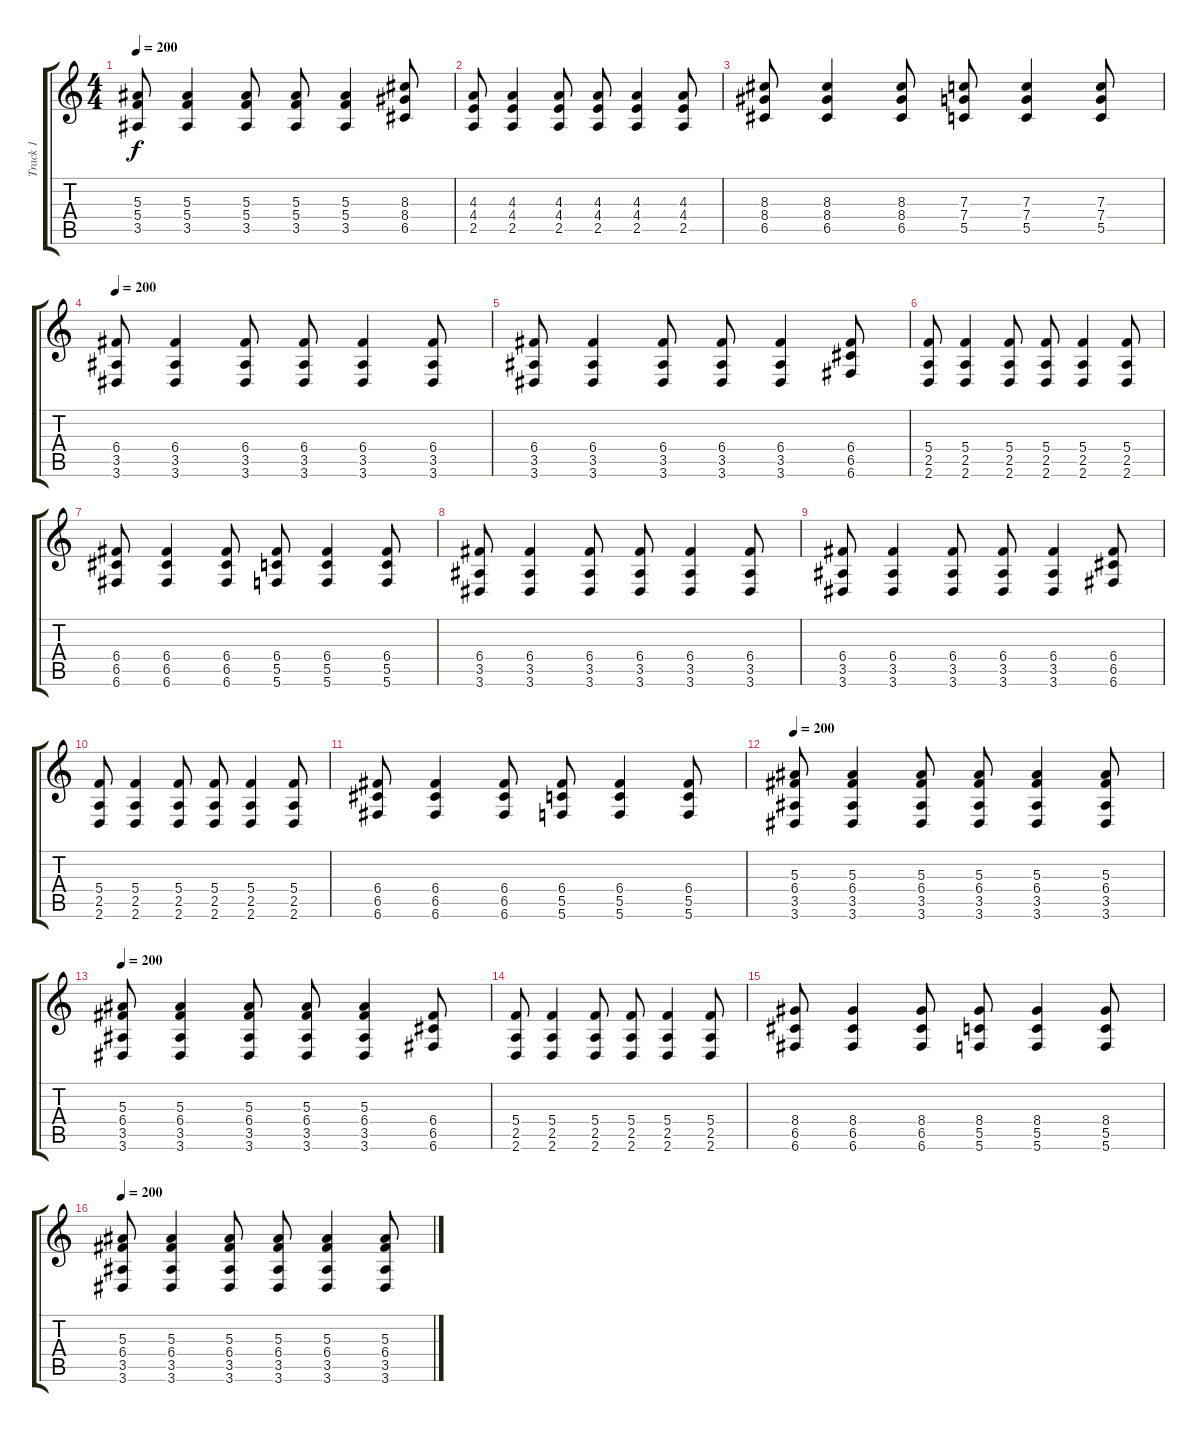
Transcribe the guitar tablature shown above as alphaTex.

\track ("Track 1" "Track 1") {instrument overdrivenguitar}
\staff {score tabs}
\tuning (D4 A3 F3 C3 G2 C2) {hide}
\ts (4 4)
\tempo 200
\clef g2
\ks c
(5.3 5.4 3.5).8{dy f} (5.3 5.4 3.5).4 (5.3 5.4 3.5).8 (5.3 5.4 3.5).8 (5.3 5.4 3.5).4 (8.3 8.4 6.5).8 |
(4.3 4.4 2.5).8 (4.3 4.4 2.5).4 (4.3 4.4 2.5).8 (4.3 4.4 2.5).8 (4.3 4.4 2.5).4 (4.3 4.4 2.5).8 |
(8.3 8.4 6.5).8 (8.3 8.4 6.5).4 (8.3 8.4 6.5).8 (7.3 7.4 5.5).8 (7.3 7.4 5.5).4 (7.3 7.4 5.5).8 |
\tempo 200
(6.4 3.5 3.6).8 (6.4 3.5 3.6).4 (6.4 3.5 3.6).8 (6.4 3.5 3.6).8 (6.4 3.5 3.6).4 (6.4 3.5 3.6).8 |
(6.4 3.5 3.6).8 (6.4 3.5 3.6).4 (6.4 3.5 3.6).8 (6.4 3.5 3.6).8 (6.4 3.5 3.6).4 (6.4 6.5 6.6).8 |
(5.4 2.5 2.6).8 (5.4 2.5 2.6).4 (5.4 2.5 2.6).8 (5.4 2.5 2.6).8 (5.4 2.5 2.6).4 (5.4 2.5 2.6).8 |
(6.4 6.5 6.6).8 (6.4 6.5 6.6).4 (6.4 6.5 6.6).8 (6.4 5.5 5.6).8 (6.4 5.5 5.6).4 (6.4 5.5 5.6).8 |
(6.4 3.5 3.6).8 (6.4 3.5 3.6).4 (6.4 3.5 3.6).8 (6.4 3.5 3.6).8 (6.4 3.5 3.6).4 (6.4 3.5 3.6).8 |
(6.4 3.5 3.6).8 (6.4 3.5 3.6).4 (6.4 3.5 3.6).8 (6.4 3.5 3.6).8 (6.4 3.5 3.6).4 (6.4 6.5 6.6).8 |
(5.4 2.5 2.6).8 (5.4 2.5 2.6).4 (5.4 2.5 2.6).8 (5.4 2.5 2.6).8 (5.4 2.5 2.6).4 (5.4 2.5 2.6).8 |
(6.4 6.5 6.6).8 (6.4 6.5 6.6).4 (6.4 6.5 6.6).8 (6.4 5.5 5.6).8 (6.4 5.5 5.6).4 (6.4 5.5 5.6).8 |
\tempo 200
(5.3 6.4 3.5 3.6).8 (5.3 6.4 3.5 3.6).4 (5.3 6.4 3.5 3.6).8 (5.3 6.4 3.5 3.6).8 (5.3 6.4 3.5 3.6).4 (5.3 6.4 3.5 3.6).8 |
\tempo 200
(5.3 6.4 3.5 3.6).8 (5.3 6.4 3.5 3.6).4 (5.3 6.4 3.5 3.6).8 (5.3 6.4 3.5 3.6).8 (5.3 6.4 3.5 3.6).4 (6.4 6.5 6.6).8 |
(5.4 2.5 2.6).8 (5.4 2.5 2.6).4 (5.4 2.5 2.6).8 (5.4 2.5 2.6).8 (5.4 2.5 2.6).4 (5.4 2.5 2.6).8 |
(8.4 6.5 6.6).8 (8.4 6.5 6.6).4 (8.4 6.5 6.6).8 (8.4 5.5 5.6).8 (8.4 5.5 5.6).4 (8.4 5.5 5.6).8 |
\tempo 200
(5.3 6.4 3.5 3.6).8 (5.3 6.4 3.5 3.6).4 (5.3 6.4 3.5 3.6).8 (5.3 6.4 3.5 3.6).8 (5.3 6.4 3.5 3.6).4 (5.3 6.4 3.5 3.6).8
